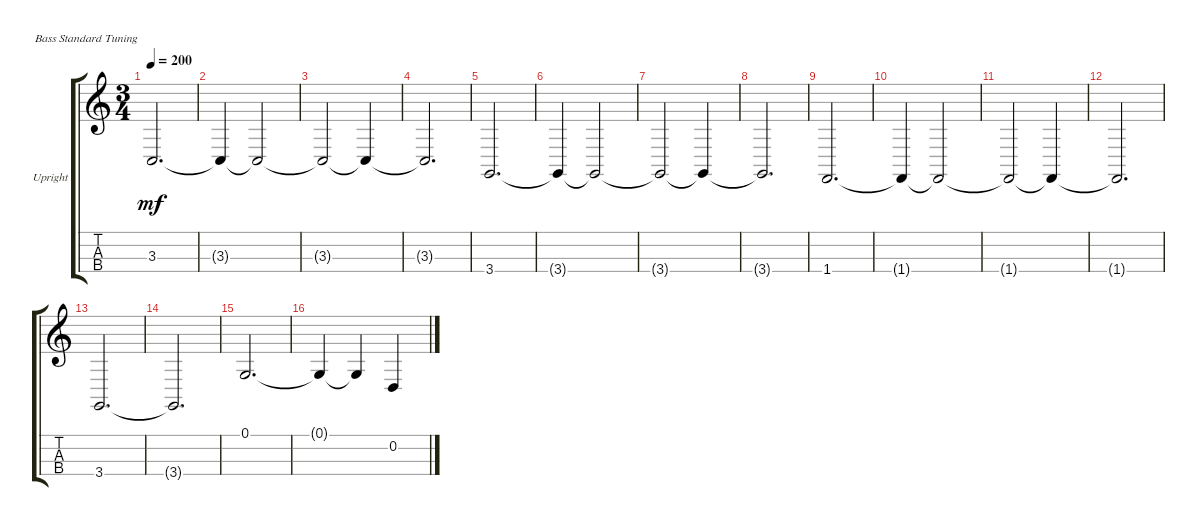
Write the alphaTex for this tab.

\bracketExtendMode groupsimilarinstruments
\firstSystemTrackNameOrientation horizontal
\otherSystemsTrackNameOrientation horizontal
\track ("Upright" "Upright") {instrument acousticbass}
\staff {score tabs}
\tuning (G2 D2 A1 E1)
\ts (3 4)
\tempo 200
\clef g2
\scale
0.333333
\ks c
3.3.2{d dy mf} |
\scale
0.333333 3.3{t}.4 3.3{t}.2 |
\scale
0.333333 3.3{t}.2 3.3{t}.4 |
\scale
0.333333 3.3{t}.2{d} |
\scale
0.333333 3.4.2{d} |
\scale
0.333333 3.4{t}.4 3.4{t}.2 |
\scale
0.333333 3.4{t}.2 3.4{t}.4 |
\scale
0.333333 3.4{t}.2{d} |
\scale
0.333333 1.4.2{d} |
\scale
0.333333 1.4{t}.4 1.4{t}.2 |
\scale
0.333333 1.4{t}.2 1.4{t}.4 |
\scale
0.333333 1.4{t}.2{d} |
\scale
0.333333 3.4.2{d} |
\scale
0.333333 3.4{t}.2{d} |
\scale
0.333333 0.1.2{d} |
\scale
0.333333 0.1{t}.4 0.1{t}.4 0.2.4
